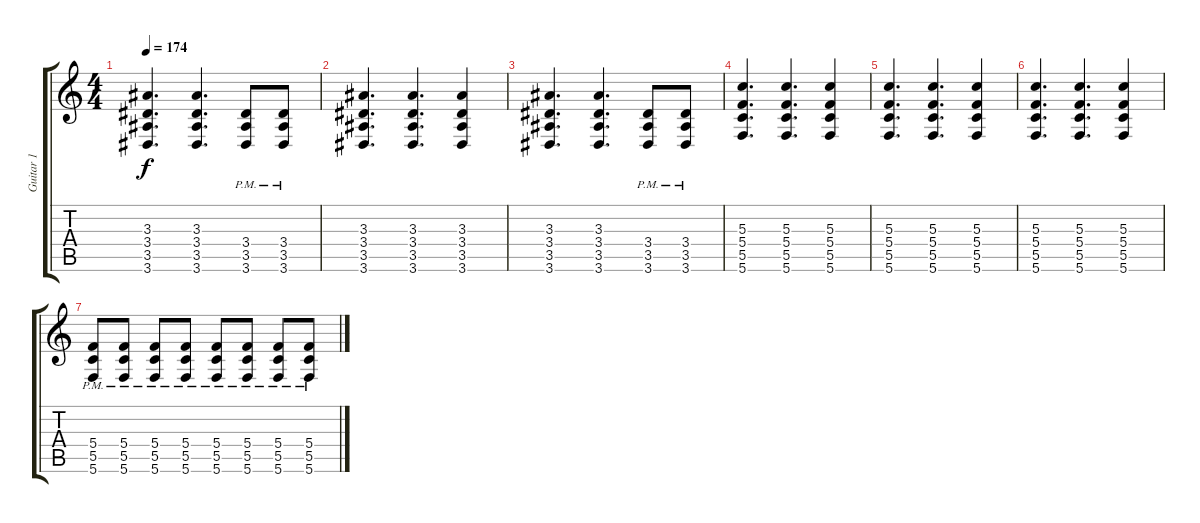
\track ("Guitar 1" "Guitar 1") {instrument acousticguitarsteel}
\staff {score tabs}
\tuning (E4 C4 G3 C3 G2 C2) {hide}
\ts (4 4)
\tempo 174
\clef g2
\ks c
(3.3 3.4 3.5 3.6).4{d dy f} (3.3 3.4 3.5 3.6).4{d} (3.4{pm} 3.5{pm} 3.6{pm}).8 (3.4{pm} 3.5{pm} 3.6{pm}).8 |
(3.3 3.4 3.5 3.6).4{d} (3.3 3.4 3.5 3.6).4{d} (3.3 3.4 3.5 3.6).4 |
(3.3 3.4 3.5 3.6).4{d} (3.3 3.4 3.5 3.6).4{d} (3.4{pm} 3.5{pm} 3.6{pm}).8 (3.4{pm} 3.5{pm} 3.6{pm}).8 |
(5.3 5.4 5.5 5.6).4{d} (5.3 5.4 5.5 5.6).4{d} (5.3 5.4 5.5 5.6).4 |
(5.3 5.4 5.5 5.6).4{d} (5.3 5.4 5.5 5.6).4{d} (5.3 5.4 5.5 5.6).4 |
(5.3 5.4 5.5 5.6).4{d} (5.3 5.4 5.5 5.6).4{d} (5.3 5.4 5.5 5.6).4 |
(5.4{pm} 5.5{pm} 5.6{pm}).8 (5.4{pm} 5.5{pm} 5.6{pm}).8 (5.4{pm} 5.5{pm} 5.6{pm}).8 (5.4{pm} 5.5{pm} 5.6{pm}).8 (5.4{pm} 5.5{pm} 5.6{pm}).8 (5.4{pm} 5.5{pm} 5.6{pm}).8 (5.4{pm} 5.5{pm} 5.6{pm}).8 (5.4{pm} 5.5{pm} 5.6{pm}).8
